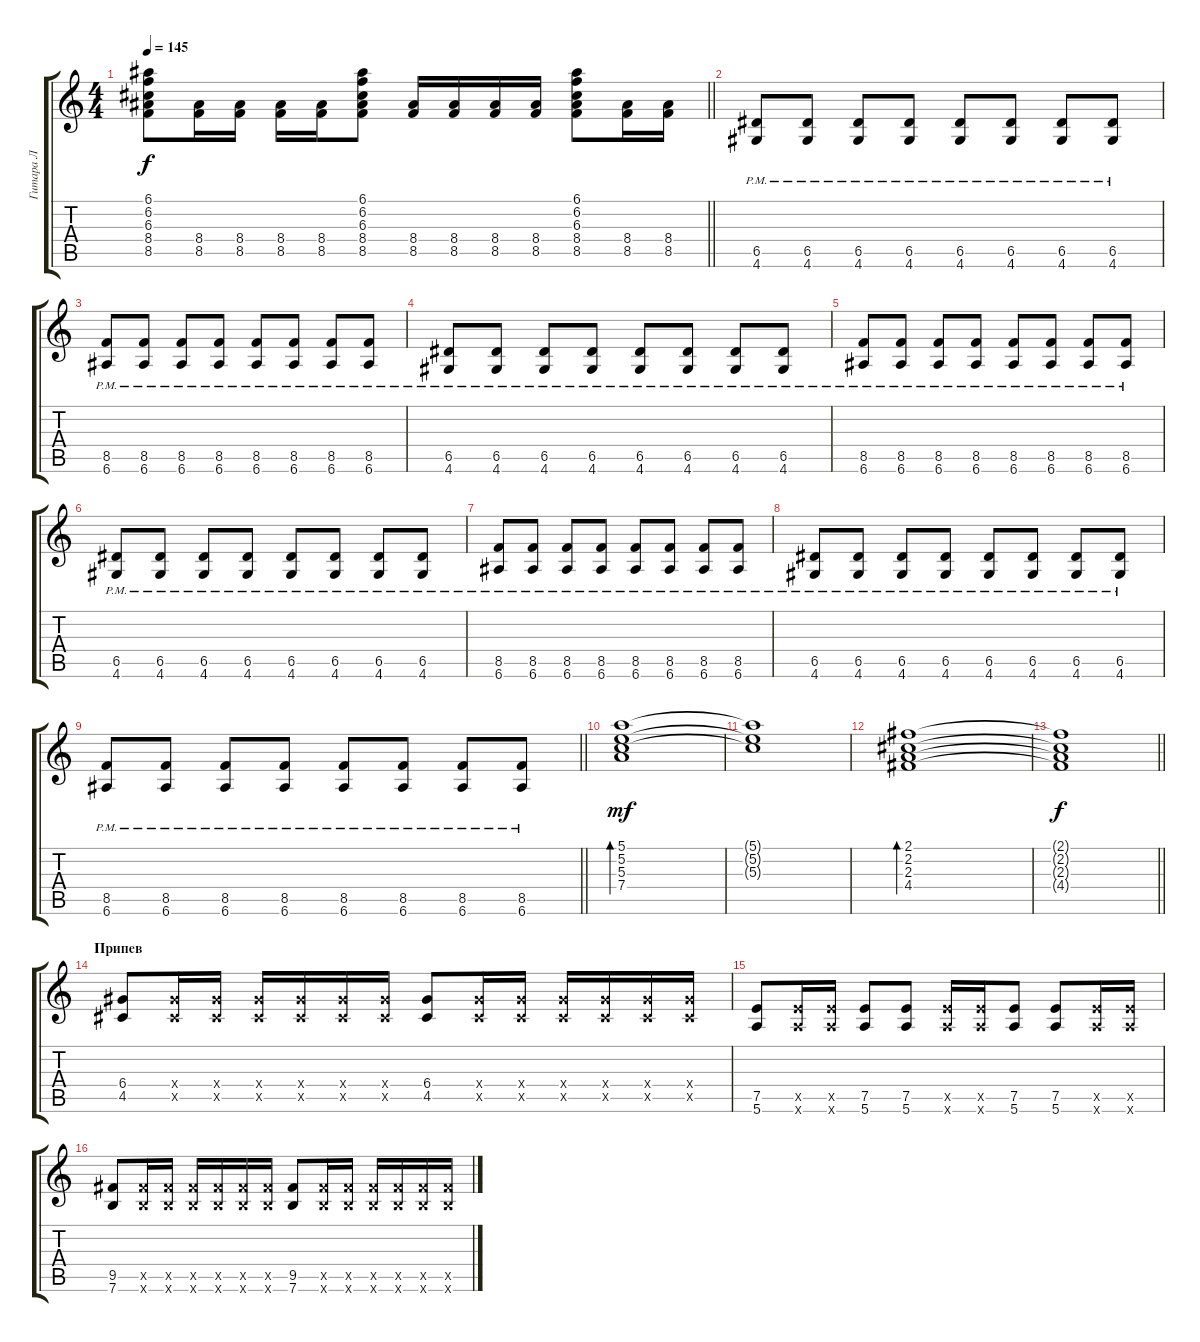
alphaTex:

\track ("Гитара Л" "Гитара Л") {instrument electricguitarclean}
\staff {score tabs}
\tuning (E4 B3 G3 D3 A2 E2) {hide}
\ts (4 4)
\tempo 145
\clef g2
\barLineRight lightlight
\ks c
(6.1 6.2 6.3 8.4 8.5).8{dy f} (8.4 8.5).16 (8.4 8.5).16 (8.4 8.5).16 (8.4 8.5).16 (6.1 6.2 6.3 8.4 8.5).8 (8.4 8.5).16 (8.4 8.5).16 (8.4 8.5).16 (8.4 8.5).16 (6.1 6.2 6.3 8.4 8.5).8 (8.4 8.5).16 (8.4 8.5).16 |
\section ("" " ")
(6.5{pm} 4.6{pm}).8{volume 13 instrument overdrivenguitar} (6.5{pm} 4.6{pm}).8 (6.5{pm} 4.6{pm}).8 (6.5{pm} 4.6{pm}).8 (6.5{pm} 4.6{pm}).8 (6.5{pm} 4.6{pm}).8 (6.5{pm} 4.6{pm}).8 (6.5{pm} 4.6{pm}).8 |
(8.5{pm} 6.6{pm}).8 (8.5{pm} 6.6{pm}).8 (8.5{pm} 6.6{pm}).8 (8.5{pm} 6.6{pm}).8 (8.5{pm} 6.6{pm}).8 (8.5{pm} 6.6{pm}).8 (8.5{pm} 6.6{pm}).8 (8.5{pm} 6.6{pm}).8 |
(6.5{pm} 4.6{pm}).8 (6.5{pm} 4.6{pm}).8 (6.5{pm} 4.6{pm}).8 (6.5{pm} 4.6{pm}).8 (6.5{pm} 4.6{pm}).8 (6.5{pm} 4.6{pm}).8 (6.5{pm} 4.6{pm}).8 (6.5{pm} 4.6{pm}).8 |
(8.5{pm} 6.6{pm}).8 (8.5{pm} 6.6{pm}).8 (8.5{pm} 6.6{pm}).8 (8.5{pm} 6.6{pm}).8 (8.5{pm} 6.6{pm}).8 (8.5{pm} 6.6{pm}).8 (8.5{pm} 6.6{pm}).8 (8.5{pm} 6.6{pm}).8 |
(6.5{pm} 4.6{pm}).8 (6.5{pm} 4.6{pm}).8 (6.5{pm} 4.6{pm}).8 (6.5{pm} 4.6{pm}).8 (6.5{pm} 4.6{pm}).8 (6.5{pm} 4.6{pm}).8 (6.5{pm} 4.6{pm}).8 (6.5{pm} 4.6{pm}).8 |
(8.5{pm} 6.6{pm}).8 (8.5{pm} 6.6{pm}).8 (8.5{pm} 6.6{pm}).8 (8.5{pm} 6.6{pm}).8 (8.5{pm} 6.6{pm}).8 (8.5{pm} 6.6{pm}).8 (8.5{pm} 6.6{pm}).8 (8.5{pm} 6.6{pm}).8 |
(6.5{pm} 4.6{pm}).8 (6.5{pm} 4.6{pm}).8 (6.5{pm} 4.6{pm}).8 (6.5{pm} 4.6{pm}).8 (6.5{pm} 4.6{pm}).8 (6.5{pm} 4.6{pm}).8 (6.5{pm} 4.6{pm}).8 (6.5{pm} 4.6{pm}).8 |
\barLineRight lightlight
(8.5{pm} 6.6{pm}).8 (8.5{pm} 6.6{pm}).8 (8.5{pm} 6.6{pm}).8 (8.5{pm} 6.6{pm}).8 (8.5{pm} 6.6{pm}).8 (8.5{pm} 6.6{pm}).8 (8.5{pm} 6.6{pm}).8 (8.5{pm} 6.6{pm}).8 |
\section ("" " ")
(5.1 5.2 5.3 7.4).1{bd 120 dy mf instrument electricguitarclean} |
(5.1{t} 5.2{t} 5.3{t}).1 |
(2.1 2.2 2.3 4.4).1{bd 120} |
\barLineRight lightlight
(2.1{t} 2.2{t} 2.3{t} 4.4{t}).1{dy f} |
\section ("" "Припев")
(6.4 4.5).8{instrument overdrivenguitar} (6.4{x} 4.5{x}).16 (6.4{x} 4.5{x}).16 (6.4{x} 4.5{x}).16 (6.4{x} 4.5{x}).16 (6.4{x} 4.5{x}).16 (6.4{x} 4.5{x}).16 (6.4 4.5).8 (6.4{x} 4.5{x}).16 (6.4{x} 4.5{x}).16 (6.4{x} 4.5{x}).16 (6.4{x} 4.5{x}).16 (6.4{x} 4.5{x}).16 (6.4{x} 4.5{x}).16 |
(7.5 5.6).8 (7.5{x} 5.6{x}).16 (7.5{x} 5.6{x}).16 (7.5 5.6).8 (7.5 5.6).8 (7.5{x} 5.6{x}).16 (7.5{x} 5.6{x}).16 (7.5 5.6).8 (7.5 5.6).8 (7.5{x} 5.6{x}).16 (7.5{x} 5.6{x}).16 |
(9.5 7.6).8 (9.5{x} 7.6{x}).16 (9.5{x} 7.6{x}).16 (9.5{x} 7.6{x}).16 (9.5{x} 7.6{x}).16 (9.5{x} 7.6{x}).16 (9.5{x} 7.6{x}).16 (9.5 7.6).8 (9.5{x} 7.6{x}).16 (9.5{x} 7.6{x}).16 (9.5{x} 7.6{x}).16 (9.5{x} 7.6{x}).16 (9.5{x} 7.6{x}).16 (9.5{x} 7.6{x}).16
